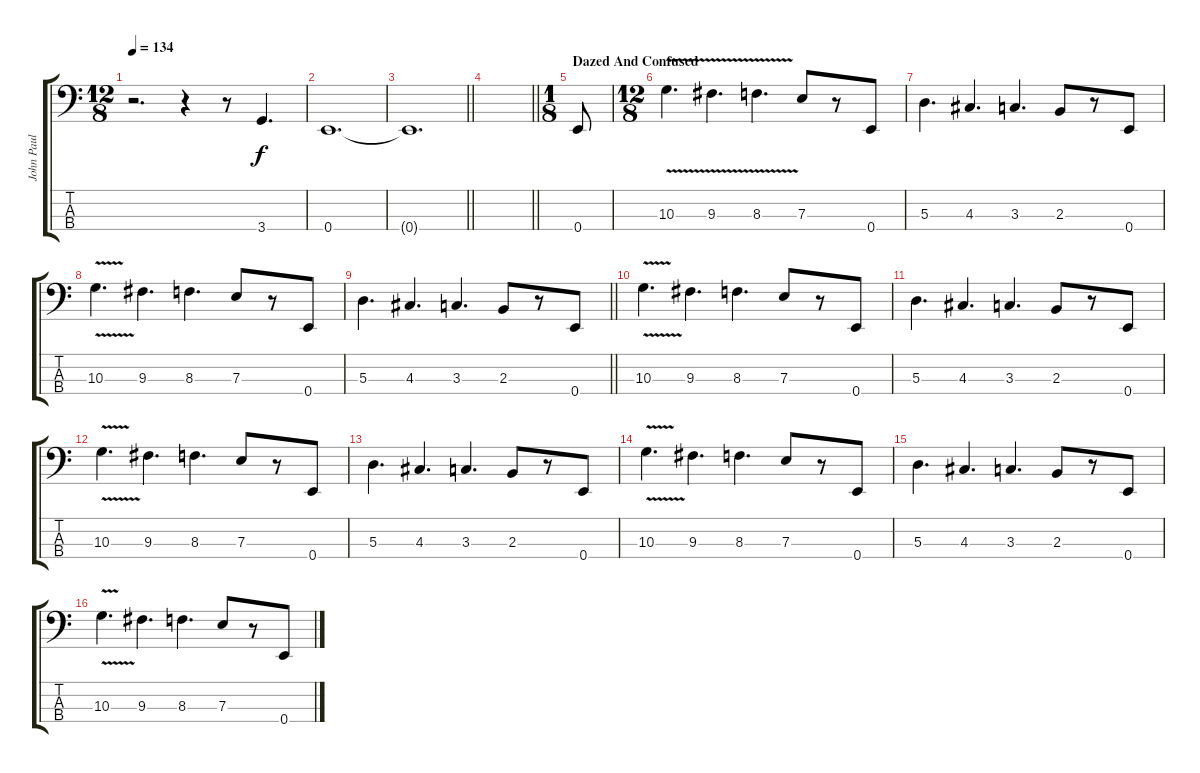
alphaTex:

\track ("John Paul Jones - Bass Guitar" "John Paul ") {instrument electricbassfinger}
\staff {score tabs}
\tuning (G2 D2 A1 E1) {hide}
\ts (12 8)
\tempo 134
\clef f4
\ks c
r.2{d dy f} r.4 r.8 3.4.4{d} |
0.4.1{d} |
\barLineRight lightlight
0.4{t}.1{d} |
\barLineRight lightlight
|
\ts (1 8)
\section ("" "Dazed And Confused")
0.4.8{volume 12} |
\ts (12 8)
10.3{v}.4{d} 9.3{v}.4{d} 8.3{v}.4{d} 7.3.8 r.8 0.4.8 |
5.3.4{d} 4.3.4{d} 3.3.4{d} 2.3.8 r.8 0.4.8 |
10.3{v}.4{d} 9.3.4{d} 8.3.4{d} 7.3.8 r.8 0.4.8 |
\barLineRight lightlight
5.3.4{d} 4.3.4{d} 3.3.4{d} 2.3.8 r.8 0.4.8 |
10.3{v}.4{d} 9.3.4{d} 8.3.4{d} 7.3.8 r.8 0.4.8 |
5.3.4{d} 4.3.4{d} 3.3.4{d} 2.3.8 r.8 0.4.8 |
10.3{v}.4{d} 9.3.4{d} 8.3.4{d} 7.3.8 r.8 0.4.8 |
5.3.4{d} 4.3.4{d} 3.3.4{d} 2.3.8 r.8 0.4.8 |
10.3{v}.4{d} 9.3.4{d} 8.3.4{d} 7.3.8 r.8 0.4.8 |
5.3.4{d} 4.3.4{d} 3.3.4{d} 2.3.8 r.8 0.4.8 |
10.3{v}.4{d} 9.3.4{d} 8.3.4{d} 7.3.8 r.8 0.4.8
